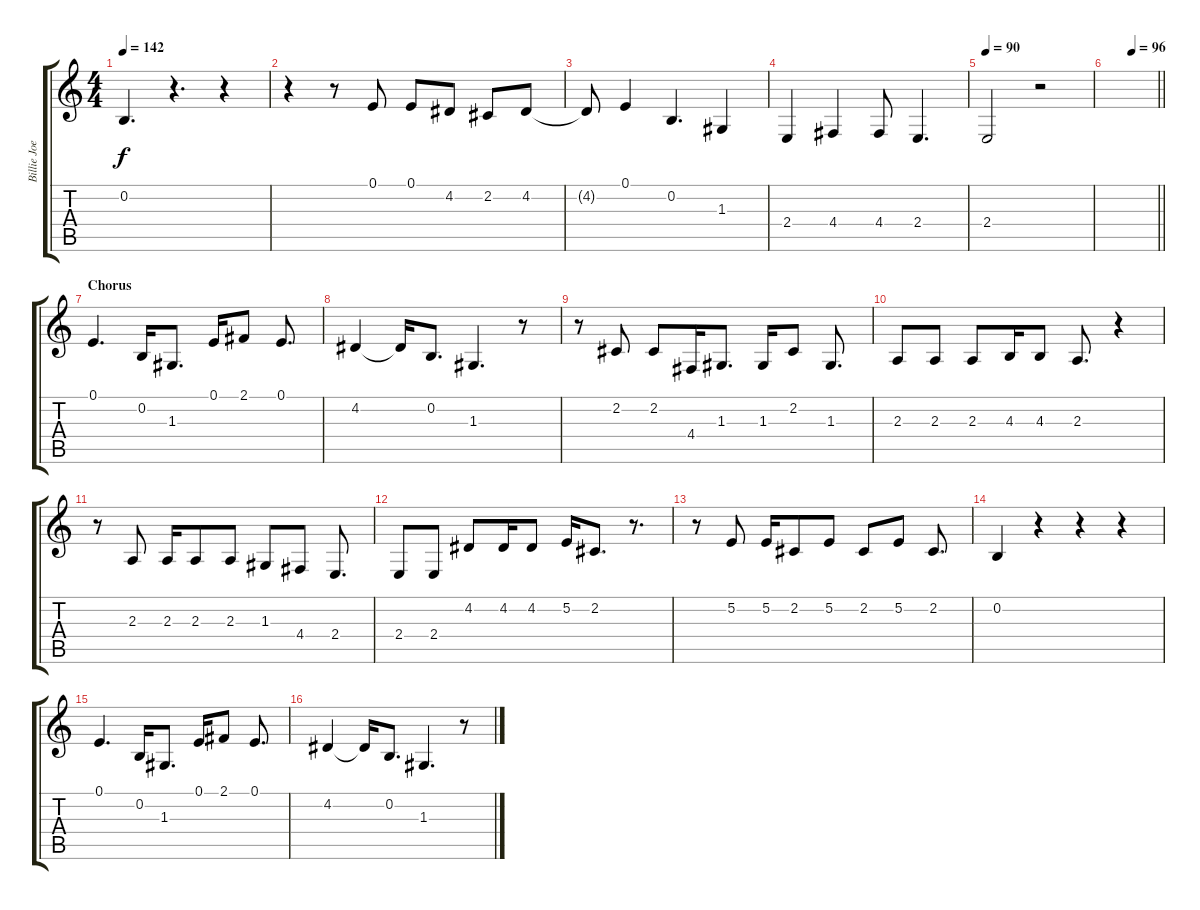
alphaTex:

\track ("Billie Joe Armstrong - Vocals" "Billie Joe") {instrument altosax}
\staff {score tabs}
\tuning (E4 B3 G3 D3 A2 E2) {hide}
\ts (4 4)
\tempo 142
\clef g2
\ks c
0.2{t}.4{d dy f} r.4{d} r.4 |
r.4 r.8 0.1.8 0.1.8 4.2.8 2.2.8 4.2.8 |
4.2{t}.8 0.1.4 0.2.4{d} 1.3.4 |
2.4.4 4.4.4 4.4.8 2.4.4{d} |
\tempo 90
2.4.2 r.2 |
\tempo (96 0.5)
\barLineRight lightlight
|
\section ("" "Chorus")
0.1.4{d} 0.2.16 1.3.8{d} 0.1.16 2.1.8 0.1.8{d} |
4.2.4 4.2{t}.16 0.2.8{d} 1.3.4{d} r.8 |
r.8 2.2.8 2.2.8 4.4.16 1.3.8{d} 1.3.16 2.2.8 1.3.8{d} |
2.3.8 2.3.8 2.3.8 4.3.16 4.3.8 2.3.8{d} r.4 |
r.8 2.3.8 2.3.16 2.3.8 2.3.8 1.3.8 4.4.8 2.4.8{d} |
2.4.8 2.4.8 4.2.8 4.2.16 4.2.8 5.2.16 2.2.8{d} r.8{d} |
r.8 5.2.8 5.2.16 2.2.8 5.2.8 2.2.8 5.2.8 2.2.8{d} |
0.2.4 r.4 r.4 r.4 |
0.1.4{d} 0.2.16 1.3.8{d} 0.1.16 2.1.8 0.1.8{d} |
4.2.4 4.2{t}.16 0.2.8{d} 1.3.4{d} r.8
